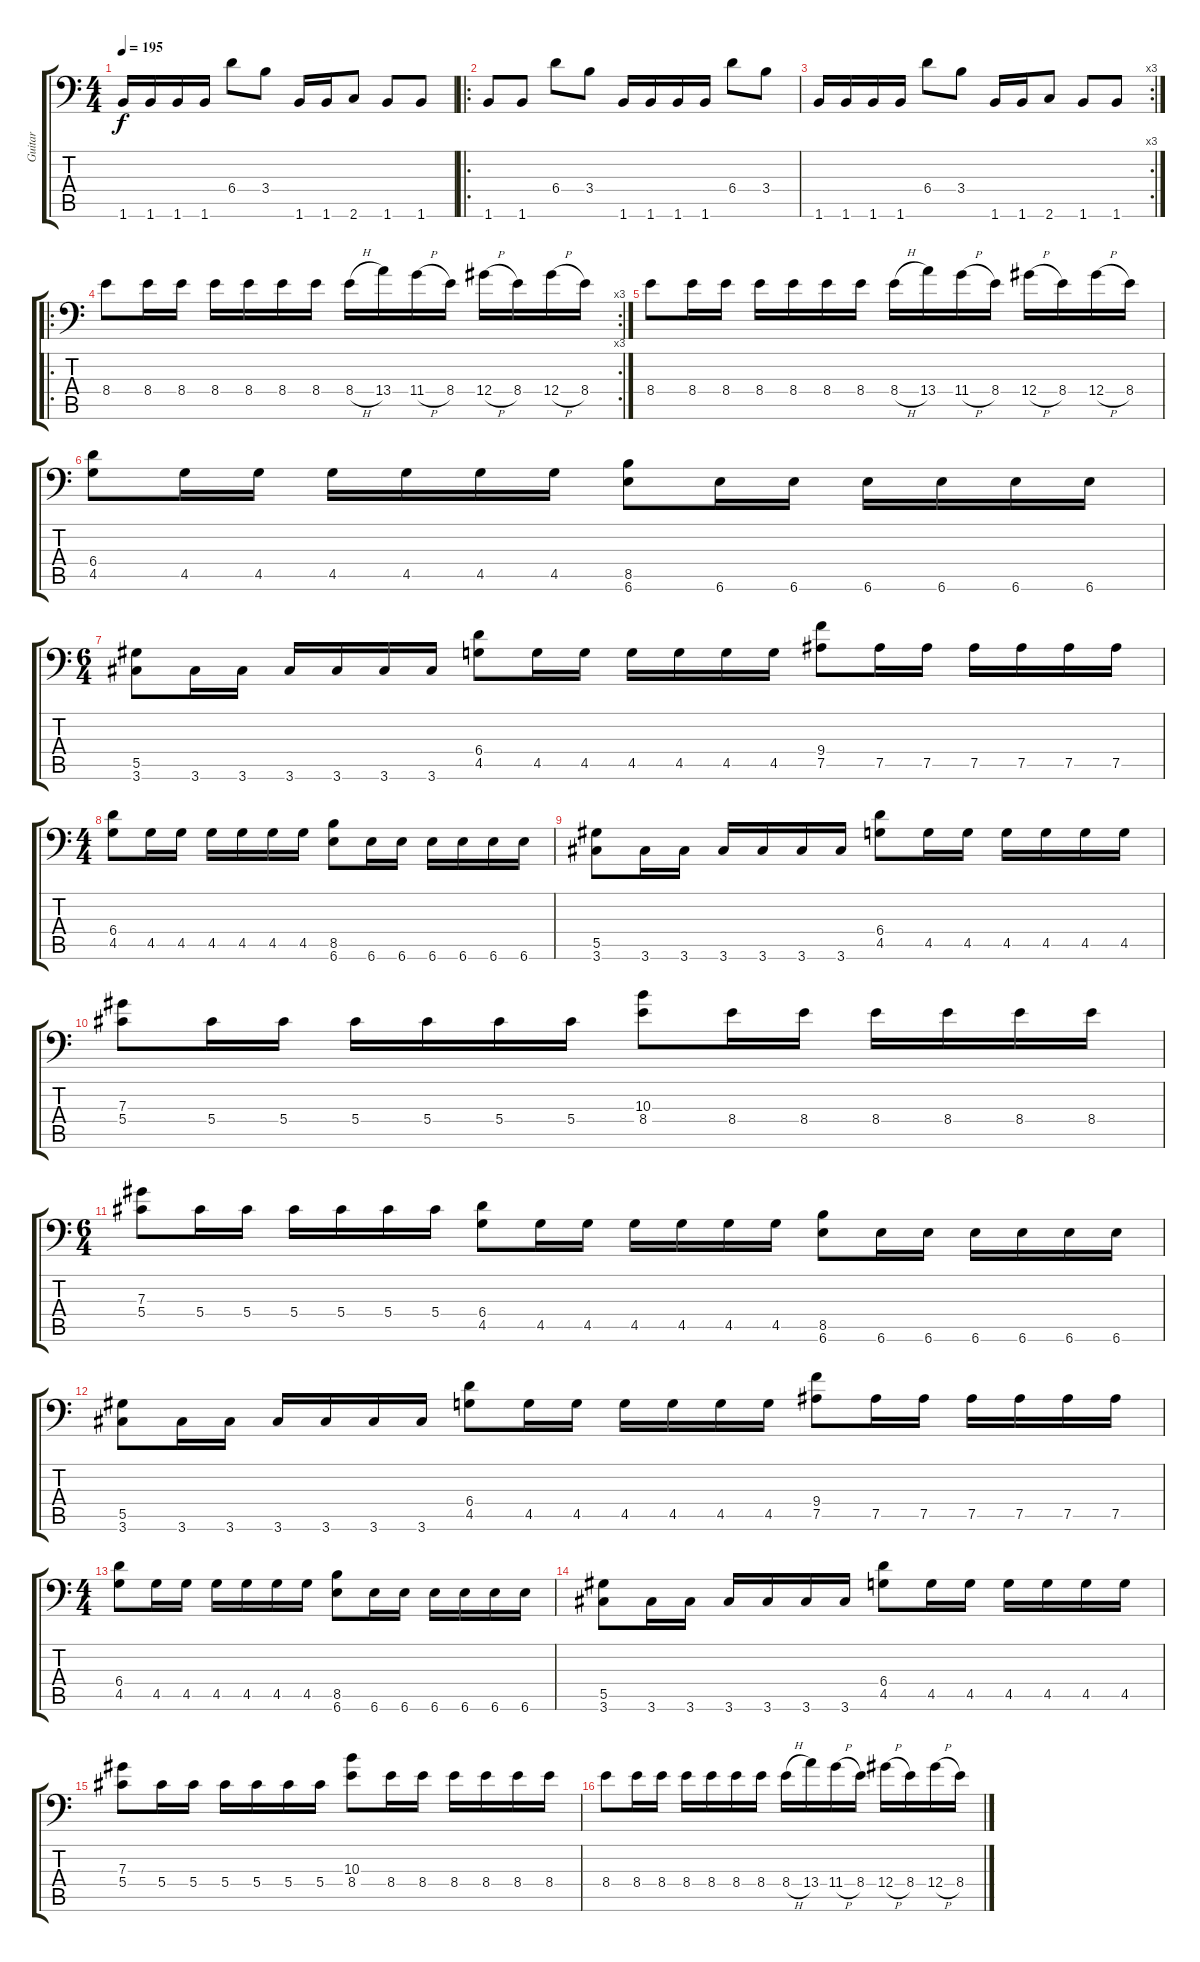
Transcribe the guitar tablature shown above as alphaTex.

\track ("Guitar" "Guitar") {instrument distortionguitar}
\staff {score tabs}
\tuning (Bb3 Gb3 Db3 Ab2 Eb2 Bb1) {hide}
\ts (4 4)
\tempo 195
\clef f4
\ks c
1.6.16{dy f} 1.6.16 1.6.16 1.6.16 6.4.8 3.4.8 1.6.16 1.6.16 2.6.8 1.6.8 1.6.8 |
\ro
1.6.8 1.6.8 6.4.8 3.4.8 1.6.16 1.6.16 1.6.16 1.6.16 6.4.8 3.4.8 |
\rc 3
1.6.16 1.6.16 1.6.16 1.6.16 6.4.8 3.4.8 1.6.16 1.6.16 2.6.8 1.6.8 1.6.8 |
\ro
\rc 3
8.4.8 8.4.16 8.4.16 8.4.16 8.4.16 8.4.16 8.4.16 8.4{h}.16 13.4.16 11.4{h}.16 8.4.16 12.4{h}.16 8.4.16 12.4{h}.16 8.4.16 |
8.4.8 8.4.16 8.4.16 8.4.16 8.4.16 8.4.16 8.4.16 8.4{h}.16 13.4.16 11.4{h}.16 8.4.16 12.4{h}.16 8.4.16 12.4{h}.16 8.4.16 |
(6.4 4.5).8 4.5.16 4.5.16 4.5.16 4.5.16 4.5.16 4.5.16 (8.5 6.6).8 6.6.16 6.6.16 6.6.16 6.6.16 6.6.16 6.6.16 |
\ts (6 4)
(5.5 3.6).8 3.6.16 3.6.16 3.6.16 3.6.16 3.6.16 3.6.16 (6.4 4.5).8 4.5.16 4.5.16 4.5.16 4.5.16 4.5.16 4.5.16 (9.4 7.5).8 7.5.16 7.5.16 7.5.16 7.5.16 7.5.16 7.5.16 |
\ts (4 4)
(6.4 4.5).8 4.5.16 4.5.16 4.5.16 4.5.16 4.5.16 4.5.16 (8.5 6.6).8 6.6.16 6.6.16 6.6.16 6.6.16 6.6.16 6.6.16 |
(5.5 3.6).8 3.6.16 3.6.16 3.6.16 3.6.16 3.6.16 3.6.16 (6.4 4.5).8 4.5.16 4.5.16 4.5.16 4.5.16 4.5.16 4.5.16 |
(7.3 5.4).8 5.4.16 5.4.16 5.4.16 5.4.16 5.4.16 5.4.16 (10.3 8.4).8 8.4.16 8.4.16 8.4.16 8.4.16 8.4.16 8.4.16 |
\ts (6 4)
(7.3 5.4).8 5.4.16 5.4.16 5.4.16 5.4.16 5.4.16 5.4.16 (6.4 4.5).8 4.5.16 4.5.16 4.5.16 4.5.16 4.5.16 4.5.16 (8.5 6.6).8 6.6.16 6.6.16 6.6.16 6.6.16 6.6.16 6.6.16 |
(5.5 3.6).8 3.6.16 3.6.16 3.6.16 3.6.16 3.6.16 3.6.16 (6.4 4.5).8 4.5.16 4.5.16 4.5.16 4.5.16 4.5.16 4.5.16 (9.4 7.5).8 7.5.16 7.5.16 7.5.16 7.5.16 7.5.16 7.5.16 |
\ts (4 4)
(6.4 4.5).8 4.5.16 4.5.16 4.5.16 4.5.16 4.5.16 4.5.16 (8.5 6.6).8 6.6.16 6.6.16 6.6.16 6.6.16 6.6.16 6.6.16 |
(5.5 3.6).8 3.6.16 3.6.16 3.6.16 3.6.16 3.6.16 3.6.16 (6.4 4.5).8 4.5.16 4.5.16 4.5.16 4.5.16 4.5.16 4.5.16 |
(7.3 5.4).8 5.4.16 5.4.16 5.4.16 5.4.16 5.4.16 5.4.16 (10.3 8.4).8 8.4.16 8.4.16 8.4.16 8.4.16 8.4.16 8.4.16 |
8.4.8 8.4.16 8.4.16 8.4.16 8.4.16 8.4.16 8.4.16 8.4{h}.16 13.4.16 11.4{h}.16 8.4.16 12.4{h}.16 8.4.16 12.4{h}.16 8.4.16
